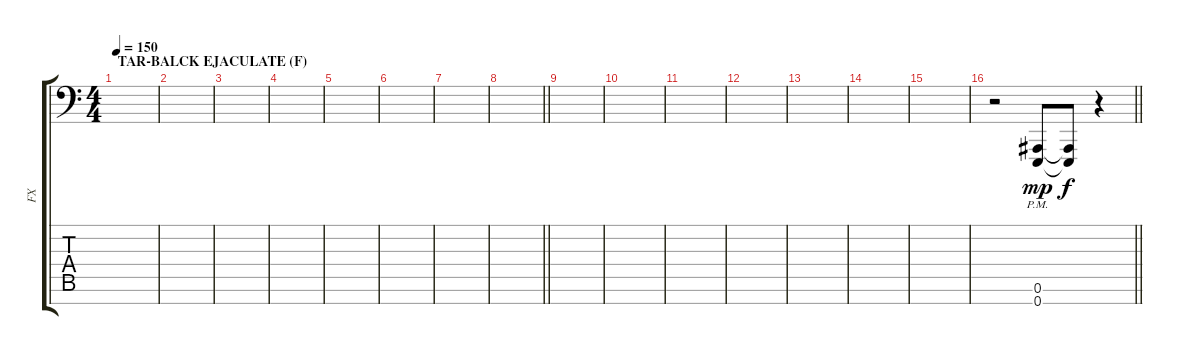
\track ("FX" "FX") {instrument pad7halo}
\staff {score tabs}
\tuning (Bb3 F3 Db3 Ab2 Eb2 Bb1 E1) {hide}
\ts (4 4)
\section ("" "TAR-BALCK EJACULATE (F)")
\tempo 150
\clef f4
\ks c
|
|
|
|
|
|
|
\barLineRight lightlight
|
|
|
|
|
|
|
|
\barLineRight lightlight
r.2 (0.6{pm} 0.7{pm}).8{dy mp volume 8 balance 8 instrument pad7halo} (0.6{t} 0.7{t}).8{dy f} r.4
